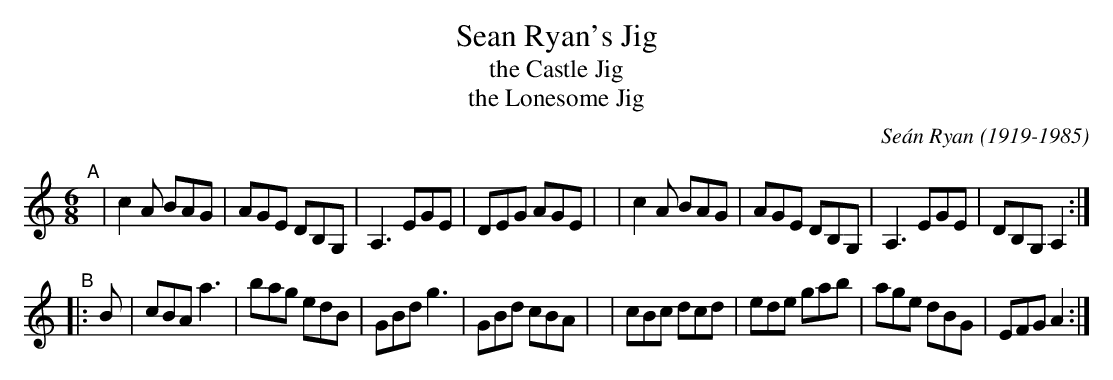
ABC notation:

X:1
T: Sean Ryan's Jig
T: the Castle Jig
T: the Lonesome Jig
C: Se\'an Ryan (1919-1985)
M: 6/8
L: 1/8
K: Am
"^A"[|] \
| c2A BAG | AGE DB,G, | A,3 EGE | DEG AGE |\
| c2A BAG | AGE DB,G, | A,3 EGE | DB,G, A,2 :|
"^B"|: B \
| cBA a3  | bag edB | GBd g3  | GBd cBA |\
| cBc dcd | ede gab | age dBG | EFG A2  :|
